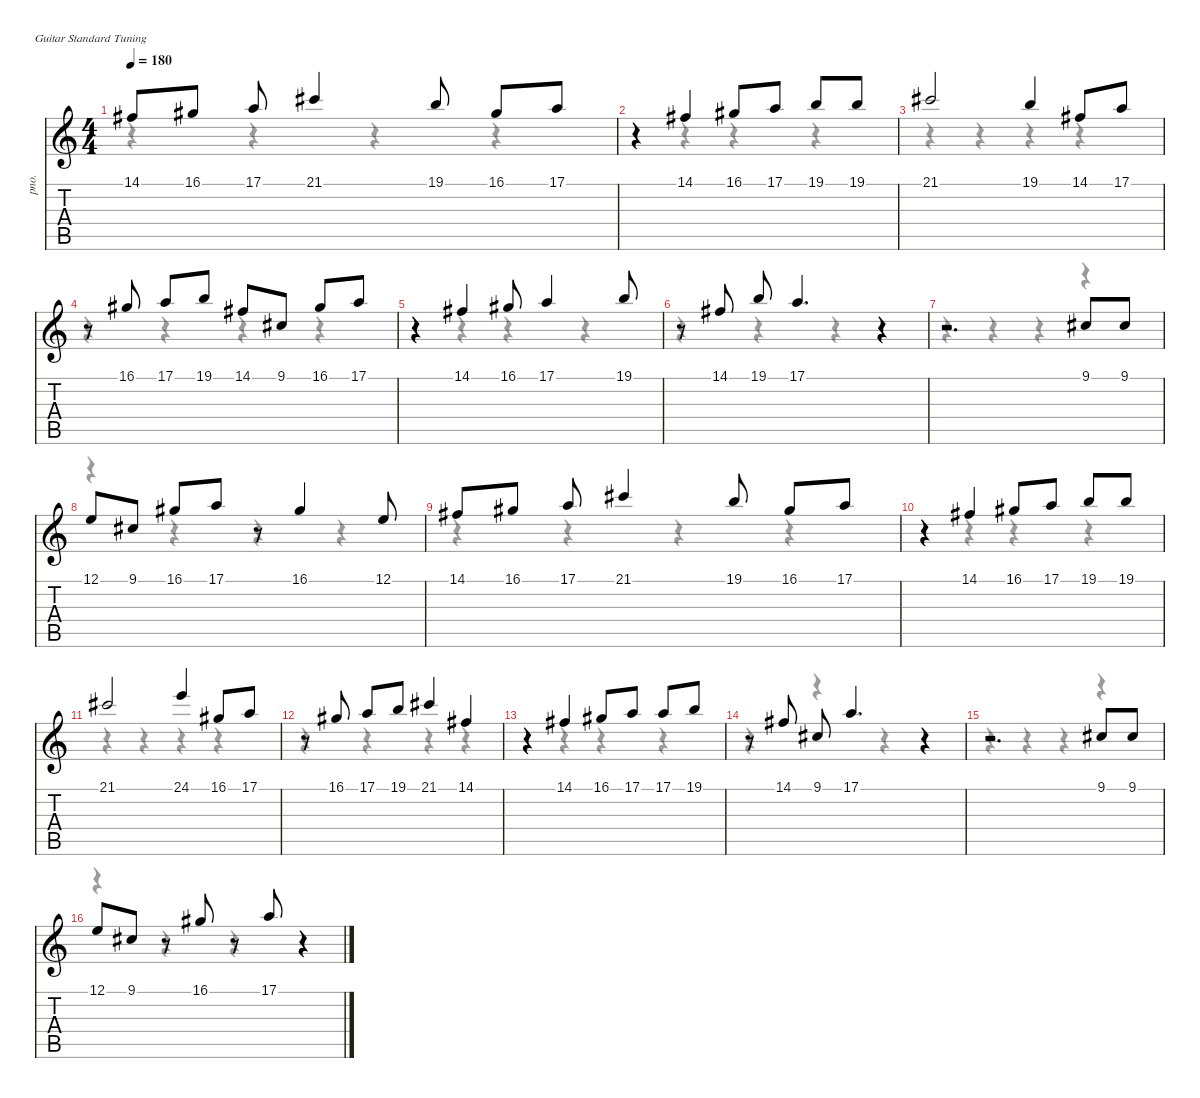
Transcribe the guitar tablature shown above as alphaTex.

\defaultSystemsLayout 4
\hideDynamics
\bracketExtendMode nobrackets
\otherSystemsTrackNameOrientation horizontal
\track ("" "pno.") {instrument acousticgrandpiano}
\staff {score tabs}
\tuning (E4 B3 G3 D3 A2 E2)
\voice
\ts (4 4)
\tempo 180
\clef g2
\ks c
14.1{acc #}.8{dy mp beam Up} 16.1{acc #}.8{beam Up} 17.1.8{beam Up} 21.1{acc #}.4{beam Up} 19.1.8{beam Up} 16.1{acc #}.8{beam Up} 17.1.8{beam Up} |
r.4{beam Up} 14.1{acc #}.4{beam Up} 16.1{acc #}.8{beam Up} 17.1.8{beam Up} 19.1.8{beam Up} 19.1.8{beam Up} |
21.1{acc #}.2{beam Up} 19.1.4{beam Up} 14.1{acc #}.8{beam Up} 17.1.8{beam Up} |
r.8{beam Up} 16.1{acc #}.8{beam Up} 17.1.8{beam Up} 19.1.8{beam Up} 14.1{acc #}.8{beam Up} 9.1{acc #}.8{beam Up} 16.1{acc #}.8{beam Up} 17.1.8{beam Up} |
r.4{beam Up} 14.1{acc #}.4{beam Up} 16.1{acc #}.8{beam Up} 17.1.4{beam Up} 19.1.8{beam Up} |
r.8{beam Up} 14.1{acc #}.8{beam Up} 19.1.8{beam Up} 17.1.4{d beam Up} r.4{beam Up} |
r.2{d beam Up} 9.1{acc #}.8{beam Up} 9.1{acc #}.8{beam Up} |
12.1.8{beam Up} 9.1{acc #}.8{beam Up} 16.1{acc #}.8{beam Up} 17.1.8{beam Up} r.8{beam Up} 16.1{acc #}.4{beam Up} 12.1.8{beam Up} |
14.1{acc #}.8{beam Up} 16.1{acc #}.8{beam Up} 17.1.8{beam Up} 21.1{acc #}.4{beam Up} 19.1.8{beam Up} 16.1{acc #}.8{beam Up} 17.1.8{beam Up} |
r.4{beam Up} 14.1{acc #}.4{beam Up} 16.1{acc #}.8{beam Up} 17.1.8{beam Up} 19.1.8{beam Up} 19.1.8{beam Up} |
21.1{acc #}.2{beam Up} 24.1.4{beam Up} 16.1{acc #}.8{beam Up} 17.1.8{beam Up} |
r.8{beam Up} 16.1{acc #}.8{beam Up} 17.1.8{beam Up} 19.1.8{beam Up} 21.1{acc #}.4{beam Up} 14.1{acc #}.4{beam Up} |
r.4{beam Up} 14.1{acc #}.4{beam Up} 16.1{acc #}.8{beam Up} 17.1.8{beam Up} 17.1.8{beam Up} 19.1.8{beam Up} |
r.8{beam Up} 14.1{acc #}.8{beam Up} 9.1{acc #}.8{beam Up} 17.1.4{d beam Up} r.4{beam Up} |
r.2{d beam Up} 9.1{acc #}.8{beam Up} 9.1{acc #}.8{beam Up} |
12.1.8{beam Up} 9.1{acc #}.8{beam Up} r.8{beam Up} 16.1{acc #}.8{beam Up} r.8{beam Up} 17.1.8{beam Up} r.4{beam Up}
\voice
\clef g2
\ottava regular
\simile none
\ks c
r.4{dy mf beam Down} r.4{beam Down} r.4{beam Down} r.4{beam Down} |
r.4{beam Down} r.4{beam Down} r.4{beam Down} r.4{beam Down} |
r.4{beam Down} r.4{beam Down} r.4{beam Down} r.4{beam Down} |
r.4{beam Down} r.4{beam Down} r.4{beam Down} r.4{beam Down} |
r.4{beam Down} r.4{beam Down} r.4{beam Down} r.4{beam Down} |
r.4{beam Down} r.4{beam Down} r.4{beam Down} r.4{beam Down} |
r.4{beam Down} r.4{beam Down} r.4{beam Down} r.4{beam Down} |
r.4{beam Down} r.4{beam Down} r.4{beam Down} r.4{beam Down} |
r.4{beam Down} r.4{beam Down} r.4{beam Down} r.4{beam Down} |
r.4{beam Down} r.4{beam Down} r.4{beam Down} r.4{beam Down} |
r.4{beam Down} r.4{beam Down} r.4{beam Down} r.4{beam Down} |
r.4{beam Down} r.4{beam Down} r.4{beam Down} r.4{beam Down} |
r.4{beam Down} r.4{beam Down} r.4{beam Down} r.4{beam Down} |
r.4{beam Down} r.4{beam Down} r.4{beam Down} r.4{beam Down} |
r.4{beam Down} r.4{beam Down} r.4{beam Down} r.4{beam Down} |
r.4{beam Down} r.4{beam Down} r.4{beam Down} r.4{beam Down}
